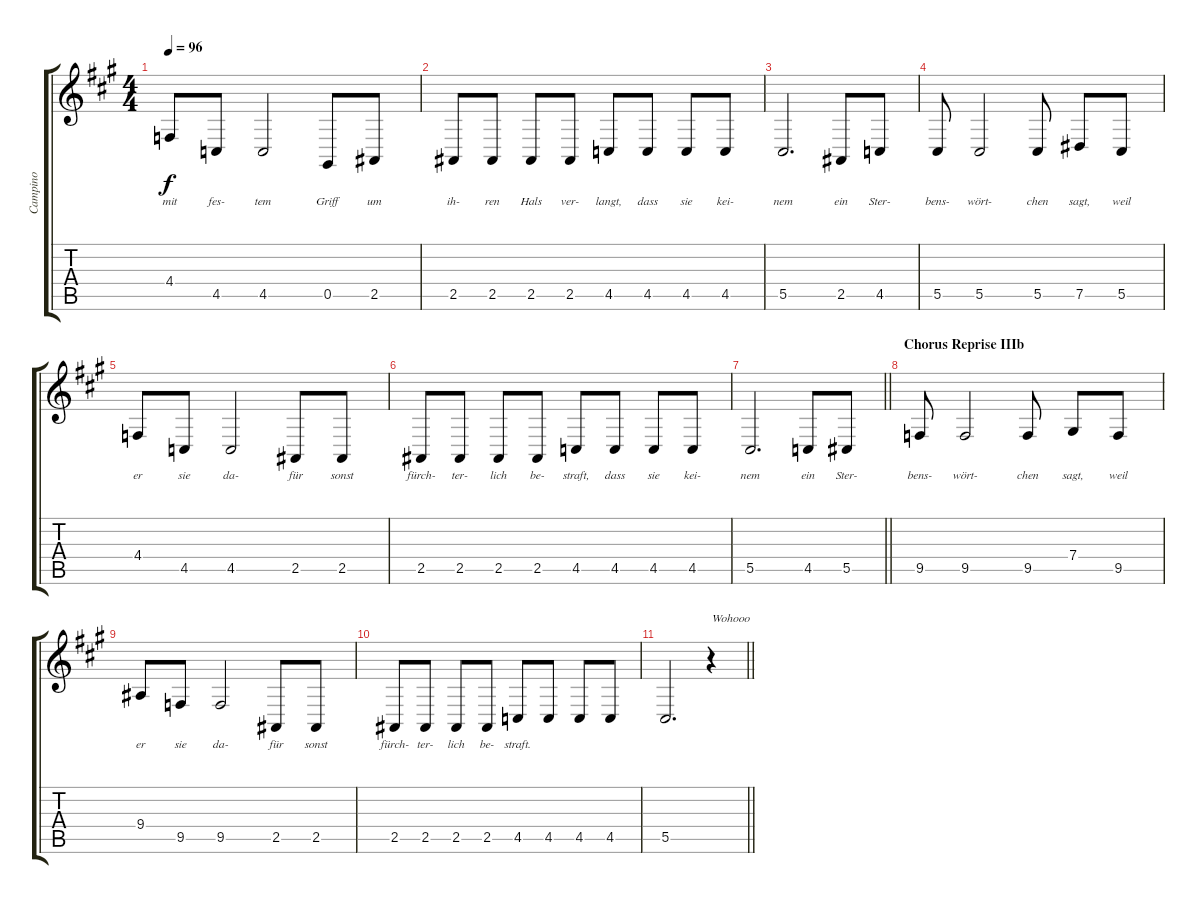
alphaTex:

\track ("Campino" "Campino") {instrument acousticgrandpiano}
\staff {score tabs}
\tuning (Eb4 Bb3 Gb3 Db3 Ab2 Eb2) {hide}
\ts (4 4)
\tempo 96
\clef g2
\ks a
4.4.8{lyrics (0 "mit") lyrics (1 "") lyrics (2 "") lyrics (3 "") lyrics (4 "") dy f} 4.5.8{lyrics (0 "fes-") lyrics (1 "") lyrics (2 "") lyrics (3 "") lyrics (4 "")} 4.5.2{lyrics (0 "tem") lyrics (1 "") lyrics (2 "") lyrics (3 "") lyrics (4 "")} 0.5.8{lyrics (0 "Griff") lyrics (1 "") lyrics (2 "") lyrics (3 "") lyrics (4 "")} 2.5.8{lyrics (0 "um") lyrics (1 "") lyrics (2 "") lyrics (3 "") lyrics (4 "")} |
2.5.8{lyrics (0 "ih-") lyrics (1 "") lyrics (2 "") lyrics (3 "") lyrics (4 "")} 2.5.8{lyrics (0 "ren") lyrics (1 "") lyrics (2 "") lyrics (3 "") lyrics (4 "")} 2.5.8{lyrics (0 "Hals") lyrics (1 "") lyrics (2 "") lyrics (3 "") lyrics (4 "")} 2.5.8{lyrics (0 "ver-") lyrics (1 "") lyrics (2 "") lyrics (3 "") lyrics (4 "")} 4.5.8{lyrics (0 "langt,") lyrics (1 "") lyrics (2 "") lyrics (3 "") lyrics (4 "")} 4.5.8{lyrics (0 "dass") lyrics (1 "") lyrics (2 "") lyrics (3 "") lyrics (4 "")} 4.5.8{lyrics (0 "sie") lyrics (1 "") lyrics (2 "") lyrics (3 "") lyrics (4 "")} 4.5.8{lyrics (0 "kei-") lyrics (1 "") lyrics (2 "") lyrics (3 "") lyrics (4 "")} |
5.5.2{d lyrics (0 "nem") lyrics (1 "") lyrics (2 "") lyrics (3 "") lyrics (4 "")} 2.5.8{lyrics (0 "ein") lyrics (1 "") lyrics (2 "") lyrics (3 "") lyrics (4 "")} 4.5.8{lyrics (0 "Ster-") lyrics (1 "") lyrics (2 "") lyrics (3 "") lyrics (4 "")} |
5.5.8{lyrics (0 "bens-") lyrics (1 "") lyrics (2 "") lyrics (3 "") lyrics (4 "")} 5.5.2{lyrics (0 "wört-") lyrics (1 "") lyrics (2 "") lyrics (3 "") lyrics (4 "")} 5.5.8{lyrics (0 "chen") lyrics (1 "") lyrics (2 "") lyrics (3 "") lyrics (4 "")} 7.5.8{lyrics (0 "sagt,") lyrics (1 "") lyrics (2 "") lyrics (3 "") lyrics (4 "")} 5.5.8{lyrics (0 "weil") lyrics (1 "") lyrics (2 "") lyrics (3 "") lyrics (4 "")} |
4.4.8{lyrics (0 "er") lyrics (1 "") lyrics (2 "") lyrics (3 "") lyrics (4 "")} 4.5.8{lyrics (0 "sie") lyrics (1 "") lyrics (2 "") lyrics (3 "") lyrics (4 "")} 4.5.2{lyrics (0 "da-") lyrics (1 "") lyrics (2 "") lyrics (3 "") lyrics (4 "")} 2.5.8{lyrics (0 "für") lyrics (1 "") lyrics (2 "") lyrics (3 "") lyrics (4 "")} 2.5.8{lyrics (0 "sonst") lyrics (1 "") lyrics (2 "") lyrics (3 "") lyrics (4 "")} |
2.5.8{lyrics (0 "fürch-") lyrics (1 "") lyrics (2 "") lyrics (3 "") lyrics (4 "")} 2.5.8{lyrics (0 "ter-") lyrics (1 "") lyrics (2 "") lyrics (3 "") lyrics (4 "")} 2.5.8{lyrics (0 "lich") lyrics (1 "") lyrics (2 "") lyrics (3 "") lyrics (4 "")} 2.5.8{lyrics (0 "be-") lyrics (1 "") lyrics (2 "") lyrics (3 "") lyrics (4 "")} 4.5.8{lyrics (0 "straft,") lyrics (1 "") lyrics (2 "") lyrics (3 "") lyrics (4 "")} 4.5.8{lyrics (0 "dass") lyrics (1 "") lyrics (2 "") lyrics (3 "") lyrics (4 "")} 4.5.8{lyrics (0 "sie") lyrics (1 "") lyrics (2 "") lyrics (3 "") lyrics (4 "")} 4.5.8{lyrics (0 "kei-") lyrics (1 "") lyrics (2 "") lyrics (3 "") lyrics (4 "")} |
\barLineRight lightlight
5.5.2{d lyrics (0 "nem") lyrics (1 "") lyrics (2 "") lyrics (3 "") lyrics (4 "")} 4.5.8{lyrics (0 "ein") lyrics (1 "") lyrics (2 "") lyrics (3 "") lyrics (4 "")} 5.5.8{lyrics (0 "Ster-") lyrics (1 "") lyrics (2 "") lyrics (3 "") lyrics (4 "")} |
\section ("" "Chorus Reprise IIIb")
9.5.8{lyrics (0 "bens-") lyrics (1 "") lyrics (2 "") lyrics (3 "") lyrics (4 "")} 9.5.2{lyrics (0 "wört-") lyrics (1 "") lyrics (2 "") lyrics (3 "") lyrics (4 "")} 9.5.8{lyrics (0 "chen") lyrics (1 "") lyrics (2 "") lyrics (3 "") lyrics (4 "")} 7.4.8{lyrics (0 "sagt,") lyrics (1 "") lyrics (2 "") lyrics (3 "") lyrics (4 "")} 9.5.8{lyrics (0 "weil") lyrics (1 "") lyrics (2 "") lyrics (3 "") lyrics (4 "")} |
9.4.8{lyrics (0 "er") lyrics (1 "") lyrics (2 "") lyrics (3 "") lyrics (4 "")} 9.5.8{lyrics (0 "sie") lyrics (1 "") lyrics (2 "") lyrics (3 "") lyrics (4 "")} 9.5.2{lyrics (0 "da-") lyrics (1 "") lyrics (2 "") lyrics (3 "") lyrics (4 "")} 2.5.8{lyrics (0 "für") lyrics (1 "") lyrics (2 "") lyrics (3 "") lyrics (4 "")} 2.5.8{lyrics (0 "sonst") lyrics (1 "") lyrics (2 "") lyrics (3 "") lyrics (4 "")} |
2.5.8{lyrics (0 "fürch-") lyrics (1 "") lyrics (2 "") lyrics (3 "") lyrics (4 "")} 2.5.8{lyrics (0 "ter-") lyrics (1 "") lyrics (2 "") lyrics (3 "") lyrics (4 "")} 2.5.8{lyrics (0 "lich") lyrics (1 "") lyrics (2 "") lyrics (3 "") lyrics (4 "")} 2.5.8{lyrics (0 "be-") lyrics (1 "") lyrics (2 "") lyrics (3 "") lyrics (4 "")} 4.5.8{lyrics (0 "straft.") lyrics (1 "") lyrics (2 "") lyrics (3 "") lyrics (4 "")} 4.5.8 4.5.8 4.5.8 |
\barLineRight lightlight
5.5.2{d} r.4{txt "Wohooo"}
